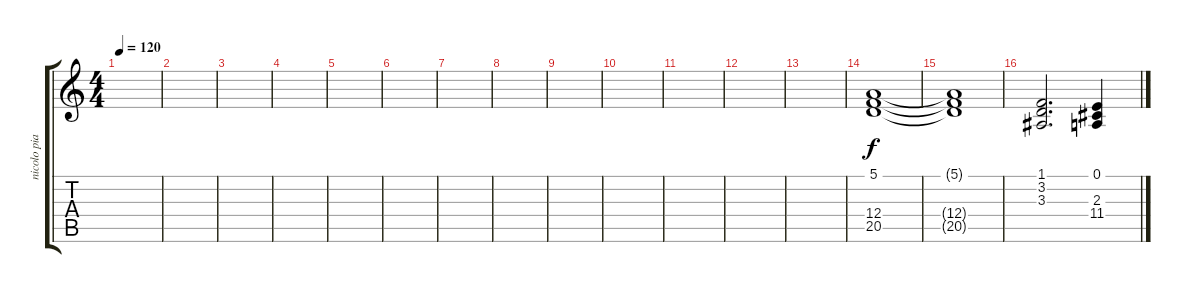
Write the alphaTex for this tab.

\track ("nicolo piano and organo" "nicolo pia") {instrument acousticgrandpiano}
\staff {score tabs}
\tuning (E4 B3 G3 D3 A2 E2) {hide}
\ts (4 4)
\tempo 120
\clef g2
\ks c
|
|
|
|
|
|
|
|
|
|
|
|
|
(5.1 12.4 20.5).1{instrument stringensemble1} |
(5.1{t} 12.4{t} 20.5{t}).1 |
(1.1 3.2 3.3).2{d} (0.1 2.3 11.4).4
